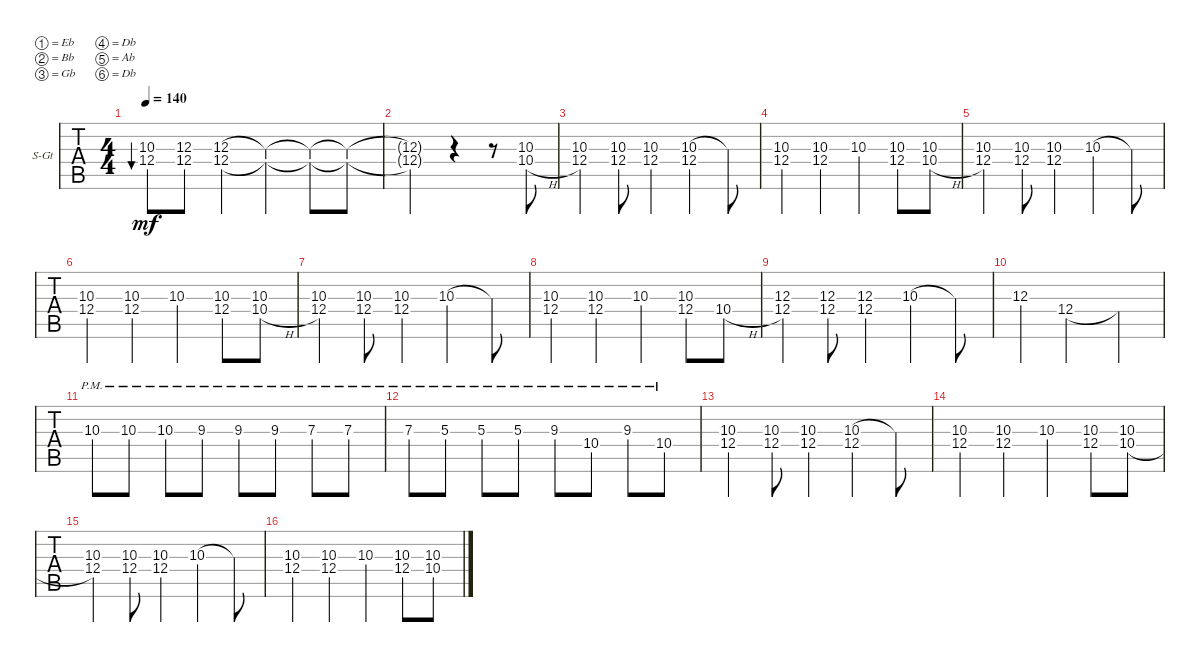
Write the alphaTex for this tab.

\defaultSystemsLayout 4
\bracketExtendMode groupsimilarinstruments
\firstSystemTrackNameOrientation horizontal
\otherSystemsTrackNameOrientation horizontal
\track ("Steel Guitar" "S-Gt") {instrument acousticguitarsteel}
\staff {tabs}
\tuning (Eb4 Bb3 Gb3 Db3 Ab2 Db2)
\ts (4 4)
\tempo 140
\clef g2
\ks c
(12.4 10.3).8{bu 30 dy mf} (12.3 12.4).8 (12.4 12.3).4 (12.4{t} 12.3{t}).4 (12.3{t} 12.4{t}).8 (12.4{t} 12.3{t}).8 |
(12.3{t} 12.4{t}).2 r.4 r.8 (10.4{h} 10.3).8 |
(12.4 10.3).4 (12.4 10.3).8 (12.4 10.3).4 (10.3 12.4).4 10.3{t}.8 |
(12.4 10.3).4 (12.4 10.3).4 10.3.4 (12.4 10.3).8 (10.4{h} 10.3).8 |
(12.4 10.3).4 (12.4 10.3).8 (12.4 10.3).4 10.3.4 10.3{t}.8 |
(12.4 10.3).4 (12.4 10.3).4 10.3.4 (12.4 10.3).8 (10.4{h} 10.3).8 |
(12.4 10.3).4 (12.4 10.3).8 (12.4 10.3).4 10.3.4 10.3{t}.8 |
(12.4 10.3).4 (12.4 10.3).4 10.3.4 (12.4 10.3).8 10.4{h}.8 |
(12.4 12.3).4 (12.4 12.3).8 (12.4 12.3).4 10.3.4 10.3{t}.8 |
12.3.4 12.4.2 12.4{t}.4 |
10.3{pm}.8 10.3{pm}.8 10.3{pm}.8 9.3{pm}.8 9.3{pm}.8 9.3{pm}.8 7.3{pm}.8 7.3{pm}.8 |
7.3{pm}.8 5.3{pm}.8 5.3{pm}.8 5.3{pm}.8 9.3{pm}.8 10.4{pm}.8 9.3{pm}.8 10.4{pm}.8 |
(12.4 10.3).4 (12.4 10.3).8 (12.4 10.3).4 (10.3 12.4).4 10.3{t}.8 |
(12.4 10.3).4 (12.4 10.3).4 10.3.4 (12.4 10.3).8 (10.4{h} 10.3).8 |
(12.4 10.3).4 (12.4 10.3).8 (12.4 10.3).4 10.3.4 10.3{t}.8 |
(12.4 10.3).4 (12.4 10.3).4 10.3.4 (12.4 10.3).8 (10.4{h} 10.3).8
